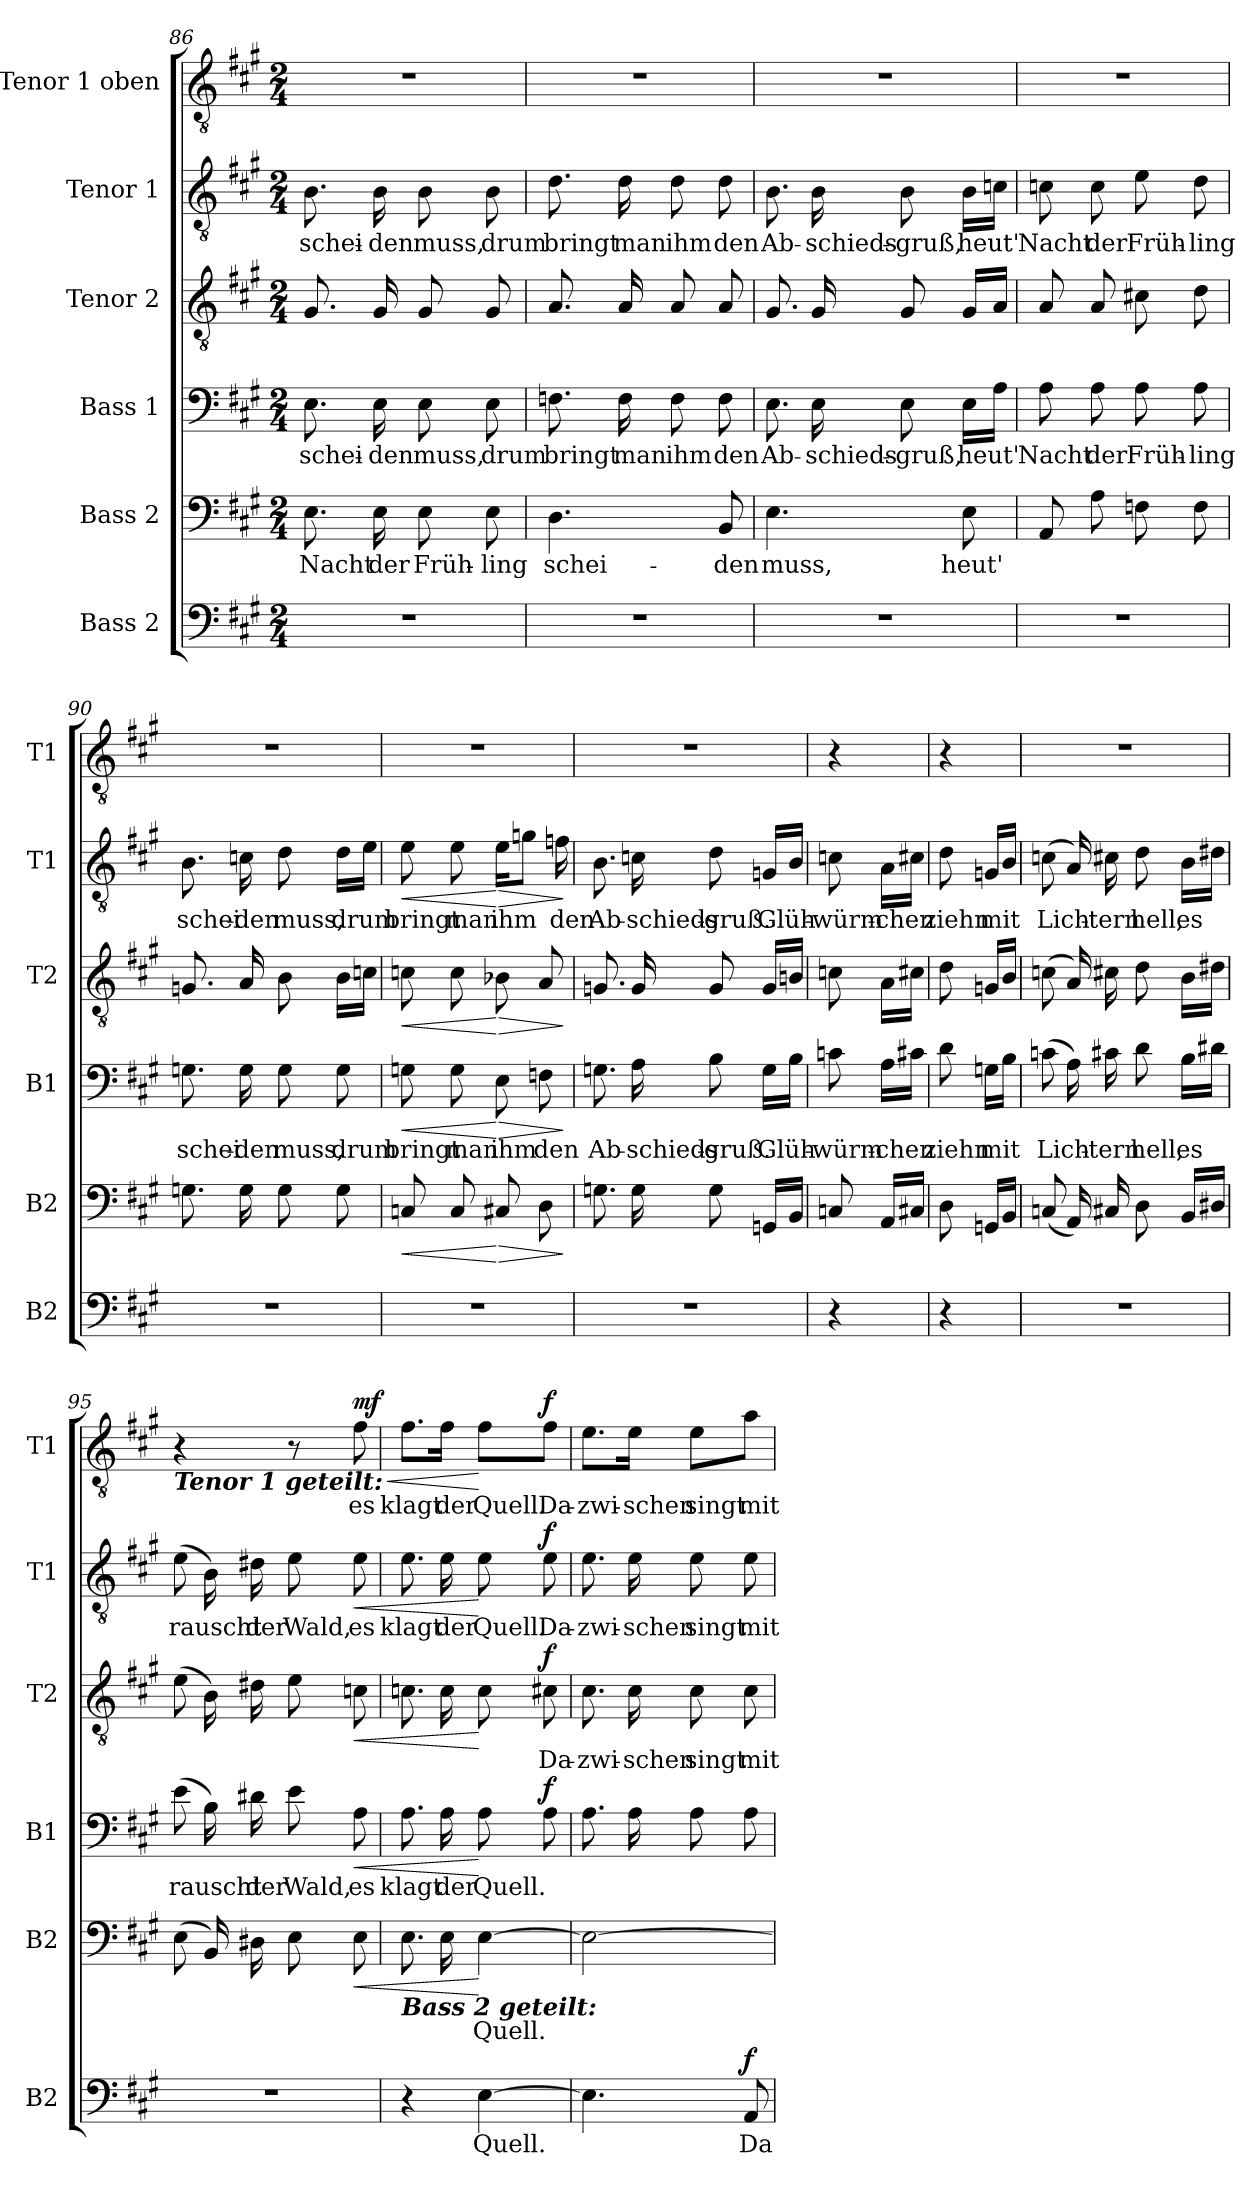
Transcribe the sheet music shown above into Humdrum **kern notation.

**kern	**text	**dynam	**kern	**text	**dynam	**kern	**text	**dynam	**kern	**text	**dynam	**kern	**text	**dynam	**kern	**text	**dynam
*part6	*part6	*part6	*part5	*part5	*part5	*part4	*part4	*part4	*part3	*part3	*part3	*part2	*part2	*part2	*part1	*part1	*part1
*staff6	*staff6	*staff6	*staff5	*staff5	*staff5	*staff4	*staff4	*staff4	*staff3	*staff3	*staff3	*staff2	*staff2	*staff2	*staff1	*staff1	*staff1
*I"Bass 2	*	*	*I"Bass 2	*	*	*I"Bass 1	*	*	*I"Tenor 2	*	*	*I"Tenor 1	*	*	*I"Tenor 1 oben	*	*
*I'B2	*	*	*I'B2	*	*	*I'B1	*	*	*I'T2	*	*	*I'T1	*	*	*I'T1	*	*
!!LO:LB:g=z
*clefF4	*	*	*clefF4	*	*	*clefF4	*	*	*clefGv2	*	*	*clefGv2	*	*	*clefGv2	*	*
*k[f#c#g#]	*	*	*k[f#c#g#]	*	*	*k[f#c#g#]	*	*	*k[f#c#g#]	*	*	*k[f#c#g#]	*	*	*k[f#c#g#]	*	*
*M2/4	*	*	*M2/4	*	*	*M2/4	*	*	*M2/4	*	*	*M2/4	*	*	*M2/4	*	*
=86	=86	=86	=86	=86	=86	=86	=86	=86	=86	=86	=86	=86	=86	=86	=86	=86	=86
2r	.	.	8.E\	Nacht	.	8.E\	schei-	.	8.G#/	.	.	8.B\	schei-	.	2r	.	.
.	.	.	16E\	der	.	16E\	-den	.	16G#/	.	.	16B\	-den	.	.	.	.
.	.	.	8E\	Früh-	.	8E\	muss,	.	8G#/	.	.	8B\	muss,	.	.	.	.
.	.	.	8E\	-ling	.	8E\	drum	.	8G#/	.	.	8B\	drum	.	.	.	.
=87	=87	=87	=87	=87	=87	=87	=87	=87	=87	=87	=87	=87	=87	=87	=87	=87	=87
2r	.	.	4.D\	schei-	.	8.Fn\	bringt	.	8.A/	.	.	8.d\	bringt	.	2r	.	.
.	.	.	.	.	.	16F\	man	.	16A/	.	.	16d\	man	.	.	.	.
.	.	.	.	.	.	8F\	ihm	.	8A/	.	.	8d\	ihm	.	.	.	.
.	.	.	8BB/	-den	.	8F\	den	.	8A/	.	.	8d\	den	.	.	.	.
=88	=88	=88	=88	=88	=88	=88	=88	=88	=88	=88	=88	=88	=88	=88	=88	=88	=88
2r	.	.	4.E\	muss,	.	8.E\	Ab-	.	8.G#/	.	.	8.B\	Ab-	.	2r	.	.
.	.	.	.	.	.	16E\	-schieds-	.	16G#/	.	.	16B\	-schieds-	.	.	.	.
.	.	.	.	.	.	8E\	-gruß,	.	8G#/	.	.	8B\	-gruß,	.	.	.	.
.	.	.	8E\	heut'	.	16E\LL	heut'	.	16G#/LL	.	.	16B\LL	heut'	.	.	.	.
.	.	.	.	.	.	16A\JJ	.	.	16A/JJ	.	.	16cn\JJ	.	.	.	.	.
=89	=89	=89	=89	=89	=89	=89	=89	=89	=89	=89	=89	=89	=89	=89	=89	=89	=89
2r	.	.	8AA/	.	.	8A\	Nacht	.	8A/	.	.	8cn\	Nacht	.	2r	.	.
.	.	.	8A\	.	.	8A\	der	.	8A/	.	.	8c\	der	.	.	.	.
.	.	.	8Fn\	.	.	8A\	Früh-	.	8c#X\	.	.	8e\	Früh-	.	.	.	.
.	.	.	8F\	.	.	8A\	-ling	.	8d\	.	.	8d\	-ling	.	.	.	.
!!LO:PB:g=z
=90	=90	=90	=90	=90	=90	=90	=90	=90	=90	=90	=90	=90	=90	=90	=90	=90	=90
2r	.	.	8.Gn\	.	.	8.Gn\	schei-	.	8.Gn/	.	.	8.B\	schei-	.	2r	.	.
.	.	.	16G\	.	.	16G\	-den	.	16A/	.	.	16cn\	-den	.	.	.	.
.	.	.	8G\	.	.	8G\	muss,	.	8B\	.	.	8d\	muss,	.	.	.	.
.	.	.	8G\	.	.	8G\	drum	.	16B\LL	.	.	16d\LL	drum	.	.	.	.
.	.	.	.	.	.	.	.	.	16cn\JJ	.	.	16e\JJ	.	.	.	.	.
=91	=91	=91	=91	=91	=91	=91	=91	=91	=91	=91	=91	=91	=91	=91	=91	=91	=91
!	!	!	!	!	!LO:HP:b	!	!	!LO:HP:b	!	!	!LO:HP:b	!	!	!LO:HP:b	!	!	!
2r	.	.	8Cn/	.	<	8Gn\	bringt	<	8cn\	.	<	8e\	bringt	<	2r	.	.
.	.	.	8C/	.	.	8G\	man	.	8c\	.	.	8e\	man	.	.	.	.
!	!	!	!	!	!LO:HP:n=1:b	!	!	!LO:HP:n=1:b	!	!	!LO:HP:n=1:b	!	!	!LO:HP:n=1:b	!	!	!
.	.	.	8C#X/	.	[ >	8E\	ihm	[ >	8B-X\	.	[ >	16e\KL	ihm	[ >	.	.	.
.	.	.	.	.	.	.	.	.	.	.	.	8gn\J	.	.	.	.	.
.	.	.	8D\	.	.	8Fn\	den	.	8A/	.	.	.	.	.	.	.	.
.	.	.	.	.	.	.	.	.	.	.	.	16fn\	den	.	.	.	.
.	.	.	.	.	]	.	.	]	.	.	]	.	.	]	.	.	.
=92	=92	=92	=92	=92	=92	=92	=92	=92	=92	=92	=92	=92	=92	=92	=92	=92	=92
2r	.	.	8.Gn\	.	.	8.Gn\	Ab-	.	8.Gn/	.	.	8.B\	Ab-	.	2r	.	.
.	.	.	16G\	.	.	16A\	-schieds-	.	16G/	.	.	16cn\	-schieds-	.	.	.	.
.	.	.	8G\	.	.	8B\	-gruß.	.	8G/	.	.	8d\	-gruß.	.	.	.	.
.	.	.	16GGn/LL	.	.	16G\LL	Glüh-	.	16G/LL	.	.	16Gn/LL	Glüh-	.	.	.	.
.	.	.	16BB/JJ	.	.	16B\JJ	.	.	16Bn/JJ	.	.	16B/JJ	.	.	.	.	.
=93	=93	=93	=93	=93	=93	=93	=93	=93	=93	=93	=93	=93	=93	=93	=93	=93	=93
4r	.	.	8Cn/	.	.	8cn\	-würm-	.	8cn\	.	.	8cn\	-würm-	.	4r	.	.
.	.	.	16AA/LL	.	.	16A\LL	-chen	.	16A\LL	.	.	16A\LL	-chen	.	.	.	.
.	.	.	16C#X/JJ	.	.	16c#X\JJ	.	.	16c#X\JJ	.	.	16c#X\JJ	.	.	.	.	.
!!LO:LB:g=z
=93X6	=93X6	=93X6	=93X6	=93X6	=93X6	=93X6	=93X6	=93X6	=93X6	=93X6	=93X6	=93X6	=93X6	=93X6	=93X6	=93X6	=93X6
4r	.	.	8D\	.	.	8d\	ziehn	.	8d\	.	.	8d\	ziehn	.	4r	.	.
.	.	.	16GGn/LL	.	.	16Gn\LL	mit	.	16Gn/LL	.	.	16Gn/LL	mit	.	.	.	.
.	.	.	16BB/JJ	.	.	16B\JJ	.	.	16B/JJ	.	.	16B/JJ	.	.	.	.	.
=94	=94	=94	=94	=94	=94	=94	=94	=94	=94	=94	=94	=94	=94	=94	=94	=94	=94
2r	.	.	(8Cn/	.	.	(8cn\	Lich-	.	(8cn\	.	.	(8cn\	Lich-	.	2r	.	.
.	.	.	16AA/)	.	.	16A\)	.	.	16A/)	.	.	16A/)	.	.	.	.	.
.	.	.	16C#X/	.	.	16c#X\	-tern	.	16c#X\	.	.	16c#X\	-tern	.	.	.	.
.	.	.	8D\	.	.	8d\	hell,	.	8d\	.	.	8d\	hell,	.	.	.	.
.	.	.	16BB/LL	.	.	16B\LL	es	.	16B\LL	.	.	16B\LL	es	.	.	.	.
.	.	.	16D#X/JJ	.	.	16d#X\JJ	.	.	16d#X\JJ	.	.	16d#X\JJ	.	.	.	.	.
=95	=95	=95	=95	=95	=95	=95	=95	=95	=95	=95	=95	=95	=95	=95	=95	=95	=95
!	!	!	!	!	!	!	!	!	!	!	!	!	!	!	!LO:TX:b:Bi:t=Tenor 1 geteilt&colon;	!	!
2r	.	.	(8E\	.	.	(8e\	rauscht	.	(8e\	.	.	(8e\	rauscht	.	4r	.	.
.	.	.	16BB/)	.	.	16B\)	.	.	16B\)	.	.	16B\)	.	.	.	.	.
.	.	.	16D#X\	.	.	16d#X\	der	.	16d#X\	.	.	16d#X\	der	.	.	.	.
.	.	.	8E\	.	.	8e\	Wald,	.	8e\	.	.	8e\	Wald,	.	8r	.	.
!	!	!	!	!	!LO:HP:b	!	!	!LO:HP:b	!	!	!LO:HP:b	!	!	!LO:HP:b	!	!	!LO:HP:b
!	!	!	!	!	!	!	!	!	!	!	!	!	!	!	!	!	!LO:DY:n=1:a
.	.	.	8E\	.	<	8A\	es	<	8cn\	.	<	8e\	es	<	8f#\	es	< mf
=96	=96	=96	=96	=96	=96	=96	=96	=96	=96	=96	=96	=96	=96	=96	=96	=96	=96
!	!	!	!LO:TX:b:Bi:t=Bass 2 geteilt&colon;	!	!	!	!	!	!	!	!	!	!	!	!	!	!
4r	.	.	8.E\	.	.	8.A\	klagt	.	8.cn\	.	.	8.e\	klagt	.	8.f#\L	klagt	.
.	.	.	16E\	.	.	16A\	der	.	16c\	.	.	16e\	der	.	16f#\Jk	der	.
[4E\	Quell.	.	[4E\	Quell.	[	8A\	Quell.	[	8c\	.	[	8e\	Quell.	[	8f#\L	Quell.	[
!	!	!	!	!	!	!	!	!LO:DY:a	!	!	!LO:DY:a	!	!	!LO:DY:a	!	!	!LO:DY:a
.	.	.	.	.	.	8A\	.	f	8c#X\	Da-	f	8e\	Da-	f	8f#\J	Da-	f
!!LO:LB:g=z
=97	=97	=97	=97	=97	=97	=97	=97	=97	=97	=97	=97	=97	=97	=97	=97	=97	=97
4.E\]	.	.	2E\_	.	.	8.A\	.	.	8.c#\	-zwi-	.	8.e\	-zwi-	.	8.e\L	-zwi-	.
.	.	.	.	.	.	16A\	.	.	16c#\	-schen	.	16e\	-schen	.	16e\Jk	-schen	.
.	.	.	.	.	.	8A\	.	.	8c#\	singt	.	8e\	singt	.	8e\L	singt	.
!	!	!LO:DY:a	!	!	!	!	!	!	!	!	!	!	!	!	!	!	!
8AA/	Da-	f	.	.	.	8A\	.	.	8c#\	mit	.	8e\	mit	.	8a\J	mit	.
=	=	=	=	=	=	=	=	=	=	=	=	=	=	=	=	=	=
*-	*-	*-	*-	*-	*-	*-	*-	*-	*-	*-	*-	*-	*-	*-	*-	*-	*-
